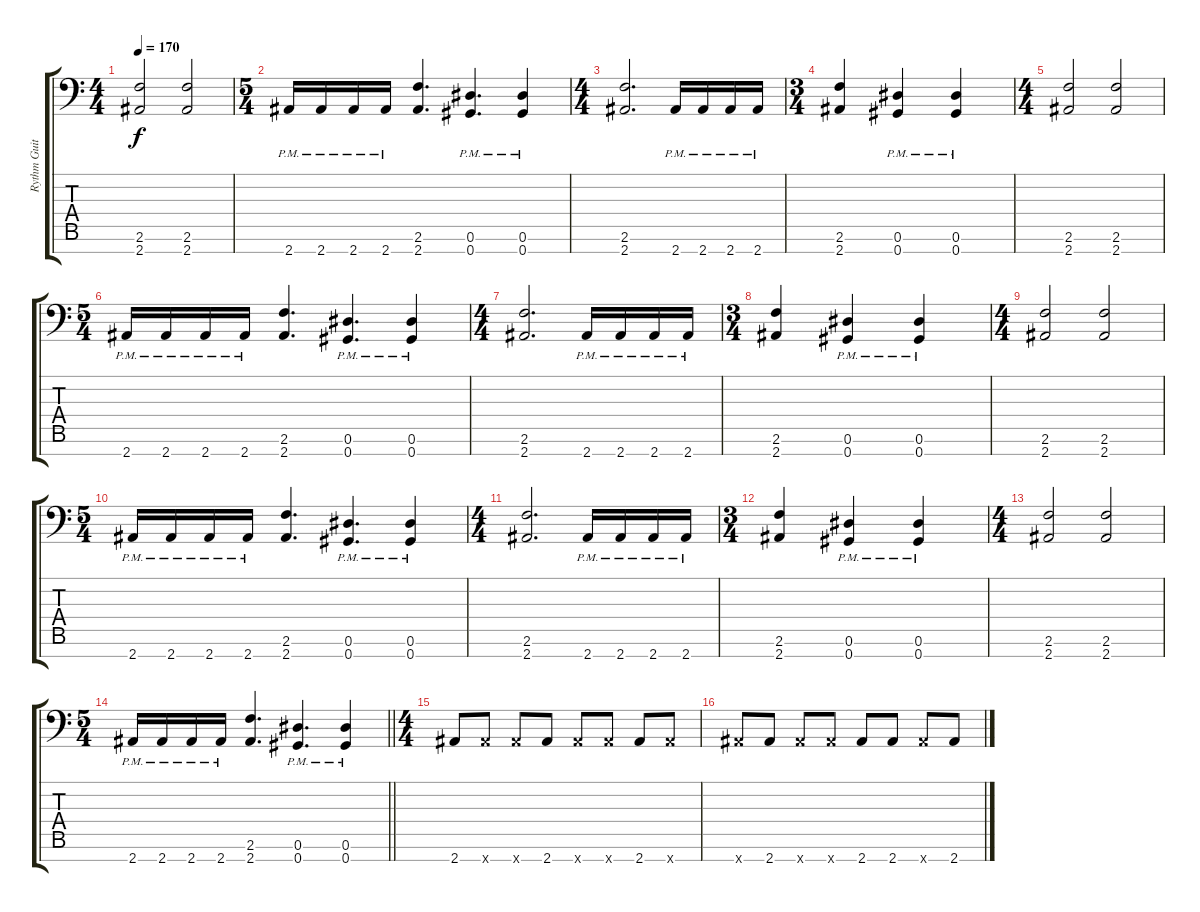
\track ("Rythm Guitar #2" "Rythm Guit") {instrument distortionguitar}
\staff {score tabs}
\tuning (Eb4 Bb3 Gb3 Db3 Ab2 Eb2 Ab1) {hide}
\ts (4 4)
\tempo 170
\clef f4
\ks c
(2.6 2.7).2{dy f} (2.6 2.7).2 |
\ts (5 4)
2.7{pm}.16 2.7{pm}.16 2.7{pm}.16 2.7{pm}.16 (2.6 2.7).4{d} (0.6{pm} 0.7{pm}).4{d} (0.6{pm} 0.7{pm}).4 |
\ts (4 4)
(2.6 2.7).2{d} 2.7{pm}.16 2.7{pm}.16 2.7{pm}.16 2.7{pm}.16 |
\ts (3 4)
(2.6 2.7).4 (0.6{pm} 0.7{pm}).4 (0.6{pm} 0.7{pm}).4 |
\ts (4 4)
(2.6 2.7).2 (2.6 2.7).2 |
\ts (5 4)
2.7{pm}.16 2.7{pm}.16 2.7{pm}.16 2.7{pm}.16 (2.6 2.7).4{d} (0.6{pm} 0.7{pm}).4{d} (0.6{pm} 0.7{pm}).4 |
\ts (4 4)
(2.6 2.7).2{d} 2.7{pm}.16 2.7{pm}.16 2.7{pm}.16 2.7{pm}.16 |
\ts (3 4)
(2.6 2.7).4 (0.6{pm} 0.7{pm}).4 (0.6{pm} 0.7{pm}).4 |
\ts (4 4)
(2.6 2.7).2 (2.6 2.7).2 |
\ts (5 4)
2.7{pm}.16 2.7{pm}.16 2.7{pm}.16 2.7{pm}.16 (2.6 2.7).4{d} (0.6{pm} 0.7{pm}).4{d} (0.6{pm} 0.7{pm}).4 |
\ts (4 4)
(2.6 2.7).2{d} 2.7{pm}.16 2.7{pm}.16 2.7{pm}.16 2.7{pm}.16 |
\ts (3 4)
(2.6 2.7).4 (0.6{pm} 0.7{pm}).4 (0.6{pm} 0.7{pm}).4 |
\ts (4 4)
(2.6 2.7).2 (2.6 2.7).2 |
\ts (5 4)
\barLineRight lightlight
2.7{pm}.16 2.7{pm}.16 2.7{pm}.16 2.7{pm}.16 (2.6 2.7).4{d} (0.6{pm} 0.7{pm}).4{d} (0.6{pm} 0.7{pm}).4 |
\ts (4 4)
\section ("" "")
2.7.8 2.7{x}.8 2.7{x}.8 2.7.8 2.7{x}.8 2.7{x}.8 2.7.8 2.7{x}.8 |
2.7{x}.8 2.7.8 2.7{x}.8 2.7{x}.8 2.7.8 2.7.8 2.7{x}.8 2.7.8
